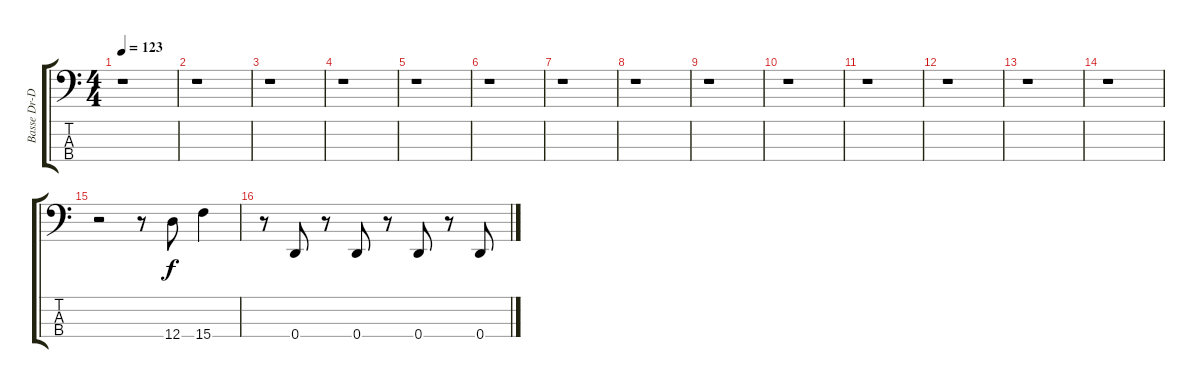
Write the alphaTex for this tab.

\track ("Basse Dr-D" "Basse Dr-D") {instrument electricbassfinger}
\staff {score tabs}
\tuning (G2 D2 A1 D1) {hide}
\ts (4 4)
\tempo 123
\clef f4
\ks c
r.1{dy f} |
r.1 |
r.1 |
r.1 |
r.1 |
r.1 |
r.1 |
r.1 |
r.1 |
r.1 |
r.1 |
r.1 |
r.1 |
r.1 |
r.2 r.8 12.4.8 15.4.4 |
r.8 0.4.8 r.8 0.4.8 r.8 0.4.8 r.8 0.4.8
